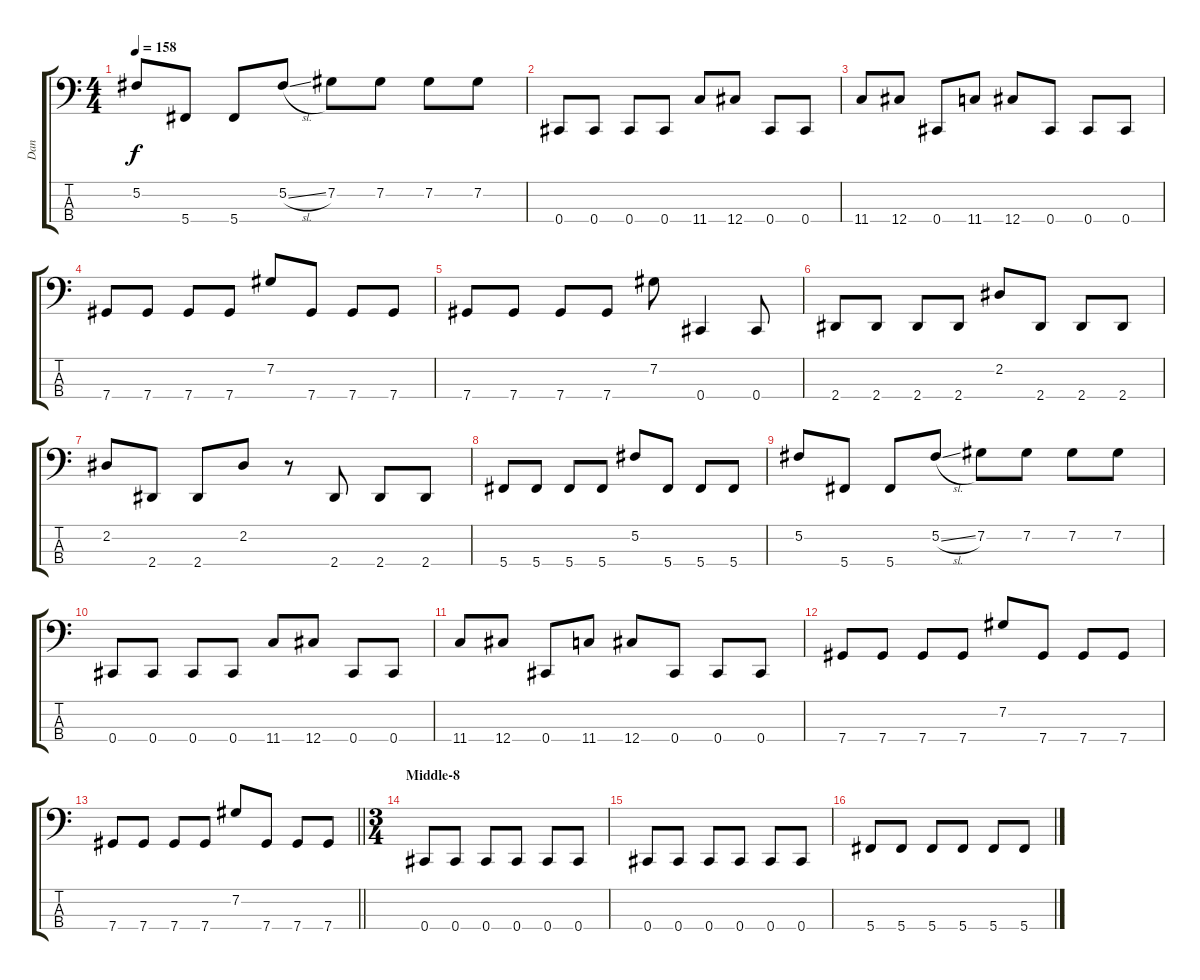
\track ("Dan" "Dan") {instrument electricbasspick}
\staff {score tabs}
\tuning (Gb2 Db2 Ab1 Db1) {hide}
\ts (4 4)
\tempo 158
\clef f4
\ks c
5.2.8{dy f} 5.4.8 5.4.8 5.2{sl}.8 7.2.8 7.2.8 7.2.8 7.2.8 |
0.4.8 0.4.8 0.4.8 0.4.8 11.4.8 12.4.8 0.4.8 0.4.8 |
11.4.8 12.4.8 0.4.8 11.4.8 12.4.8 0.4.8 0.4.8 0.4.8 |
7.4.8 7.4.8 7.4.8 7.4.8 7.2.8 7.4.8 7.4.8 7.4.8 |
7.4.8 7.4.8 7.4.8 7.4.8 7.2.8 0.4.4 0.4.8 |
2.4.8 2.4.8 2.4.8 2.4.8 2.2.8 2.4.8 2.4.8 2.4.8 |
2.2.8 2.4.8 2.4.8 2.2.8 r.8 2.4.8 2.4.8 2.4.8 |
5.4.8 5.4.8 5.4.8 5.4.8 5.2.8 5.4.8 5.4.8 5.4.8 |
5.2.8 5.4.8 5.4.8 5.2{sl}.8 7.2.8 7.2.8 7.2.8 7.2.8 |
0.4.8 0.4.8 0.4.8 0.4.8 11.4.8 12.4.8 0.4.8 0.4.8 |
11.4.8 12.4.8 0.4.8 11.4.8 12.4.8 0.4.8 0.4.8 0.4.8 |
7.4.8 7.4.8 7.4.8 7.4.8 7.2.8 7.4.8 7.4.8 7.4.8 |
\barLineRight lightlight
7.4.8 7.4.8 7.4.8 7.4.8 7.2.8 7.4.8 7.4.8 7.4.8 |
\ts (3 4)
\section ("" "Middle-8")
0.4.8 0.4.8 0.4.8 0.4.8 0.4.8 0.4.8 |
0.4.8 0.4.8 0.4.8 0.4.8 0.4.8 0.4.8 |
5.4.8 5.4.8 5.4.8 5.4.8 5.4.8 5.4.8
